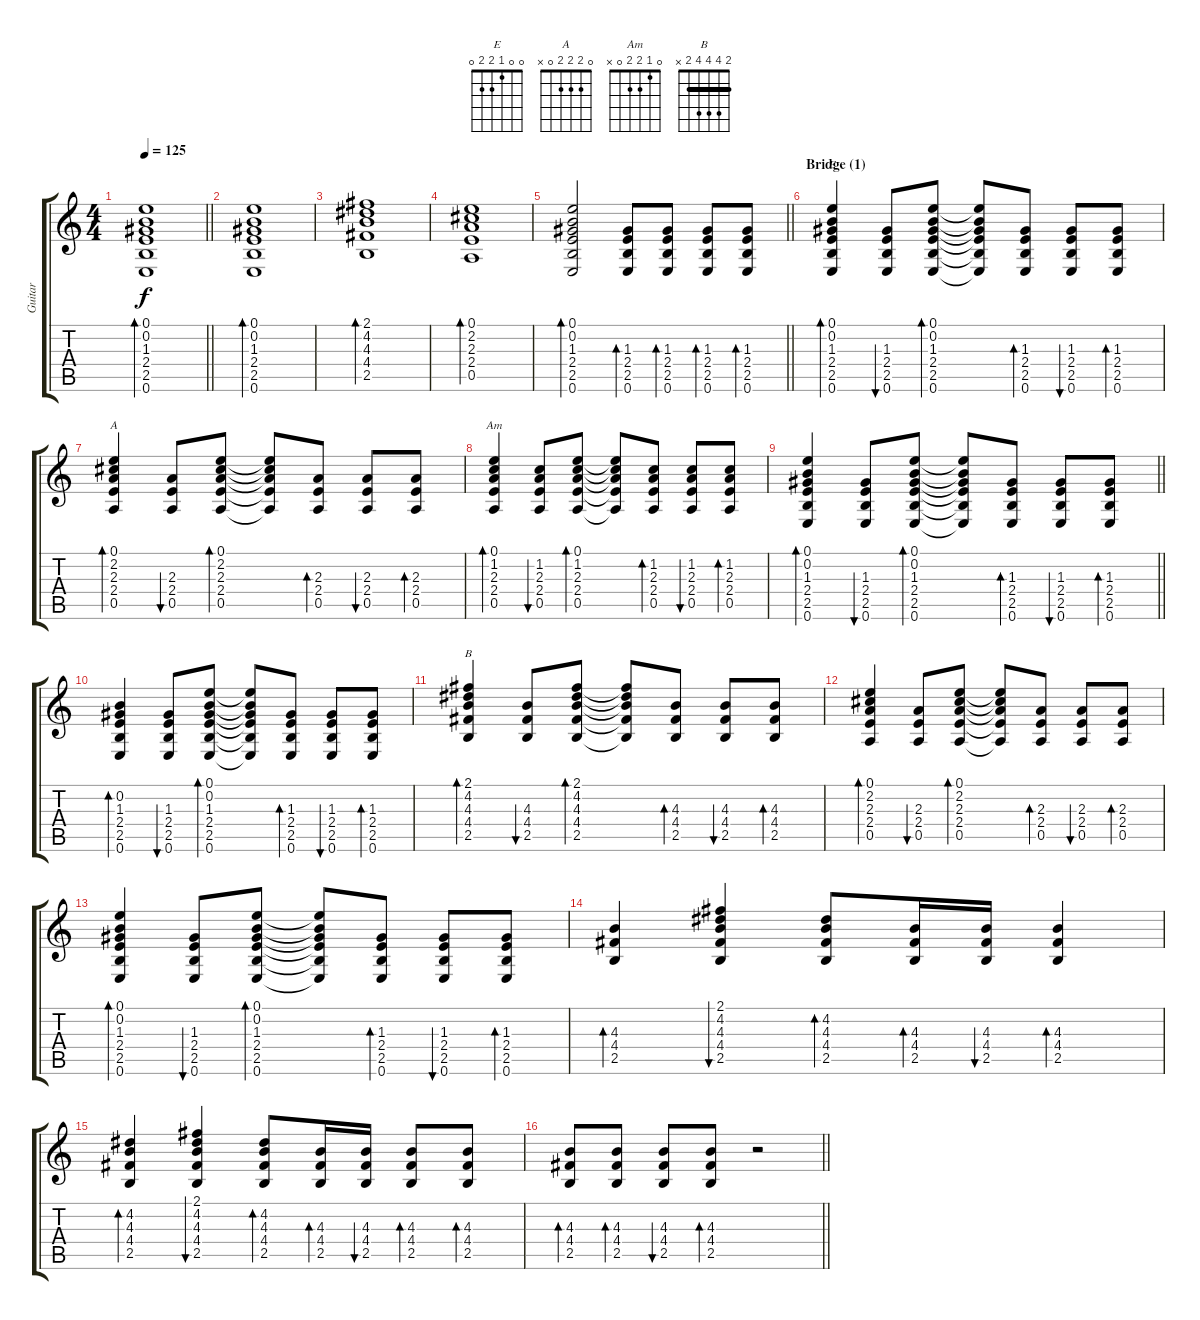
\track ("Guitar" "Guitar") {instrument acousticguitarsteel}
\staff {score tabs}
\tuning (E4 B3 G3 D3 A2 E2) {hide}
\chord ("E" 0 0 1 2 2 0)
\chord ("A" 0 2 2 2 0 x)
\chord ("Am" 0 1 2 2 0 x)
\chord ("B" 2 4 4 4 2 x) {barre 2}
\ts (4 4)
\tempo 125
\clef g2
\barLineRight lightlight
\ks c
(0.1 0.2 1.3 2.4 2.5 0.6).1{bd 240 dy f} |
(0.1 0.2 1.3 2.4 2.5 0.6).1{bd 240} |
(2.1 4.2 4.3 4.4 2.5).1{bd 240} |
(0.1 2.2 2.3 2.4 0.5).1{bd 240} |
\barLineRight lightlight
(0.1 0.2 1.3 2.4 2.5 0.6).2{bd 240} (1.3 2.4 2.5 0.6).8{bd 60} (1.3 2.4 2.5 0.6).8{bd 60} (1.3 2.4 2.5 0.6).8{bd 60} (1.3 2.4 2.5 0.6).8{bd 60} |
\section ("" "Bridge (1)")
(0.1 0.2 1.3 2.4 2.5 0.6).4{bd 120 ch "E"} (1.3 2.4 2.5 0.6).8{bu 120} (0.1 0.2 1.3 2.4 2.5 0.6).8{bd 120} (0.1{t} 0.2{t} 1.3{t} 2.4{t} 2.5{t} 0.6{t}).8 (1.3 2.4 2.5 0.6).8{bd 60} (1.3 2.4 2.5 0.6).8{bu 60} (1.3 2.4 2.5 0.6).8{bd 60} |
(0.1 2.2 2.3 2.4 0.5).4{bd 120 ch "A"} (2.3 2.4 0.5).8{bu 120} (0.1 2.2 2.3 2.4 0.5).8{bd 120} (0.1{t} 2.2{t} 2.3{t} 2.4{t} 0.5{t}).8 (2.3 2.4 0.5).8{bd 60} (2.3 2.4 0.5).8{bu 60} (2.3 2.4 0.5).8{bd 60} |
(0.1 1.2 2.3 2.4 0.5).4{bd 120 ch "Am"} (1.2 2.3 2.4 0.5).8{bu 120} (0.1 1.2 2.3 2.4 0.5).8{bd 120} (0.1{t} 1.2{t} 2.3{t} 2.4{t} 0.5{t}).8 (1.2 2.3 2.4 0.5).8{bd 60} (1.2 2.3 2.4 0.5).8{bu 60} (1.2 2.3 2.4 0.5).8{bd 60} |
\barLineRight lightlight
(0.1 0.2 1.3 2.4 2.5 0.6).4{bd 120} (1.3 2.4 2.5 0.6).8{bu 120} (0.1 0.2 1.3 2.4 2.5 0.6).8{bd 120} (0.1{t} 0.2{t} 1.3{t} 2.4{t} 2.5{t} 0.6{t}).8 (1.3 2.4 2.5 0.6).8{bd 60} (1.3 2.4 2.5 0.6).8{bu 60} (1.3 2.4 2.5 0.6).8{bd 60} |
(0.2 1.3 2.4 2.5 0.6).4{bd 120} (1.3 2.4 2.5 0.6).8{bu 120} (0.1 0.2 1.3 2.4 2.5 0.6).8{bd 120} (0.1{t} 0.2{t} 1.3{t} 2.4{t} 2.5{t} 0.6{t}).8 (1.3 2.4 2.5 0.6).8{bd 60} (1.3 2.4 2.5 0.6).8{bu 60} (1.3 2.4 2.5 0.6).8{bd 60} |
(2.1 4.2 4.3 4.4 2.5).4{bd 120 ch "B"} (4.3 4.4 2.5).8{bu 120} (2.1 4.2 4.3 4.4 2.5).8{bd 120} (2.1{t} 4.2{t} 4.3{t} 4.4{t} 2.5{t}).8 (4.3 4.4 2.5).8{bd 60} (4.3 4.4 2.5).8{bu 60} (4.3 4.4 2.5).8{bd 60} |
(0.1 2.2 2.3 2.4 0.5).4{bd 120} (2.3 2.4 0.5).8{bu 120} (0.1 2.2 2.3 2.4 0.5).8{bd 120} (0.1{t} 2.2{t} 2.3{t} 2.4{t} 0.5{t}).8 (2.3 2.4 0.5).8{bd 60} (2.3 2.4 0.5).8{bu 60} (2.3 2.4 0.5).8{bd 60} |
(0.1 0.2 1.3 2.4 2.5 0.6).4{bd 120} (1.3 2.4 2.5 0.6).8{bu 120} (0.1 0.2 1.3 2.4 2.5 0.6).8{bd 120} (0.1{t} 0.2{t} 1.3{t} 2.4{t} 2.5{t} 0.6{t}).8 (1.3 2.4 2.5 0.6).8{bd 60} (1.3 2.4 2.5 0.6).8{bu 60} (1.3 2.4 2.5 0.6).8{bd 60} |
(4.3 4.4 2.5).4{bd 120} (2.1 4.2 4.3 4.4 2.5).4{bu 120} (4.2 4.3 4.4 2.5).8{bd 120} (4.3 4.4 2.5).16{bd 60} (4.3 4.4 2.5).16{bu 60} (4.3 4.4 2.5).4{bd 60} |
(4.2 4.3 4.4 2.5).4{bd 120} (2.1 4.2 4.3 4.4 2.5).4{bu 120} (4.2 4.3 4.4 2.5).8{bd 120} (4.3 4.4 2.5).16{bd 60} (4.3 4.4 2.5).16{bu 60} (4.3 4.4 2.5).8{bd 60} (4.3 4.4 2.5).8{bd 60} |
\barLineRight lightlight
(4.3 4.4 2.5).8{bd 120} (4.3 4.4 2.5).8{bd 60} (4.3 4.4 2.5).8{bu 60} (4.3 4.4 2.5).8{bd 60} r.2
